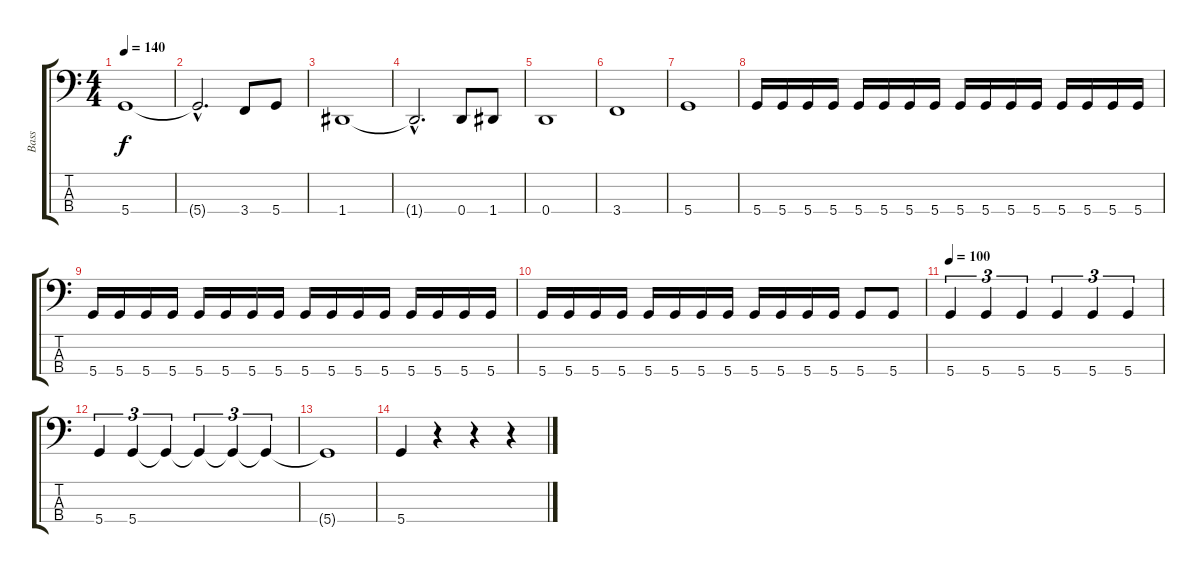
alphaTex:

\track ("Bass" "Bass") {instrument electricbassfinger}
\staff {score tabs}
\tuning (F2 C2 G1 D1) {hide}
\ts (4 4)
\tempo 140
\clef f4
\ks c
5.4.1{dy f} |
5.4{hac t}.2{d} 3.4.8 5.4.8 |
1.4.1 |
1.4{hac t}.2{d} 0.4.8 1.4.8 |
0.4.1 |
3.4.1 |
5.4.1 |
5.4.16 5.4.16 5.4.16 5.4.16 5.4.16 5.4.16 5.4.16 5.4.16 5.4.16 5.4.16 5.4.16 5.4.16 5.4.16 5.4.16 5.4.16 5.4.16 |
5.4.16 5.4.16 5.4.16 5.4.16 5.4.16 5.4.16 5.4.16 5.4.16 5.4.16 5.4.16 5.4.16 5.4.16 5.4.16 5.4.16 5.4.16 5.4.16 |
5.4.16 5.4.16 5.4.16 5.4.16 5.4.16 5.4.16 5.4.16 5.4.16 5.4.16 5.4.16 5.4.16 5.4.16 5.4.8 5.4.8 |
\tempo 100
5.4.4{tu (3 2)} 5.4.4{tu (3 2)} 5.4.4{tu (3 2)} 5.4.4{tu (3 2)} 5.4.4{tu (3 2)} 5.4.4{tu (3 2)} |
5.4.4{tu (3 2)} 5.4.4{tu (3 2)} 5.4{t}.4{tu (3 2)} 5.4{t}.4{tu (3 2)} 5.4{t}.4{tu (3 2)} 5.4{t}.4{tu (3 2)} |
5.4{t}.1 |
5.4.4 r.4 r.4 r.4
